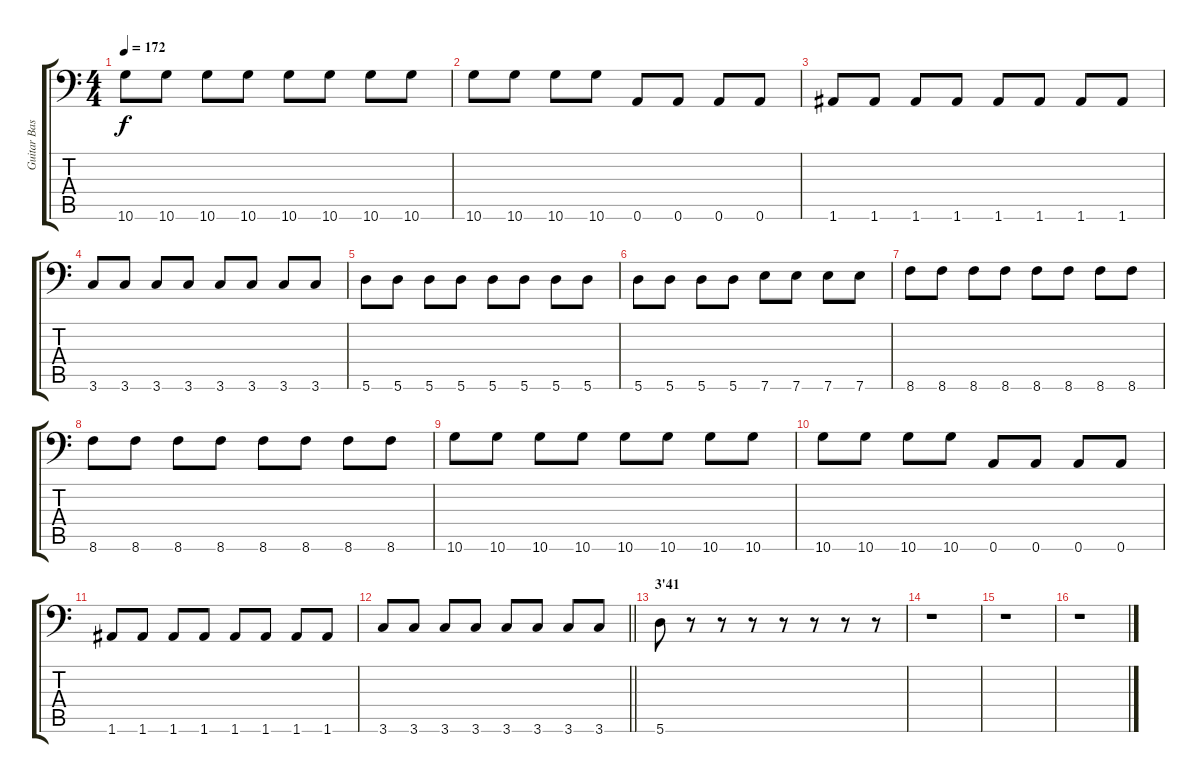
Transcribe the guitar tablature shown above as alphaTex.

\track ("Guitar Bass" "Guitar Bas") {instrument electricbassfinger}
\staff {score tabs}
\tuning (B3 Gb3 D3 A2 E2 A1) {hide}
\ts (4 4)
\tempo 172
\clef f4
\ks c
10.6.8{dy f} 10.6.8 10.6.8 10.6.8 10.6.8 10.6.8 10.6.8 10.6.8 |
10.6.8 10.6.8 10.6.8 10.6.8 0.6.8 0.6.8 0.6.8 0.6.8 |
1.6.8 1.6.8 1.6.8 1.6.8 1.6.8 1.6.8 1.6.8 1.6.8 |
3.6.8 3.6.8 3.6.8 3.6.8 3.6.8 3.6.8 3.6.8 3.6.8 |
5.6.8 5.6.8 5.6.8 5.6.8 5.6.8 5.6.8 5.6.8 5.6.8 |
5.6.8 5.6.8 5.6.8 5.6.8 7.6.8 7.6.8 7.6.8 7.6.8 |
8.6.8 8.6.8 8.6.8 8.6.8 8.6.8 8.6.8 8.6.8 8.6.8 |
8.6.8 8.6.8 8.6.8 8.6.8 8.6.8 8.6.8 8.6.8 8.6.8 |
10.6.8 10.6.8 10.6.8 10.6.8 10.6.8 10.6.8 10.6.8 10.6.8 |
10.6.8 10.6.8 10.6.8 10.6.8 0.6.8 0.6.8 0.6.8 0.6.8 |
1.6.8 1.6.8 1.6.8 1.6.8 1.6.8 1.6.8 1.6.8 1.6.8 |
\barLineRight lightlight
3.6.8 3.6.8 3.6.8 3.6.8 3.6.8 3.6.8 3.6.8 3.6.8 |
\section ("" "3'41")
5.6.8 r.8 r.8 r.8 r.8 r.8 r.8 r.8 |
r.1 |
r.1 |
r.1
